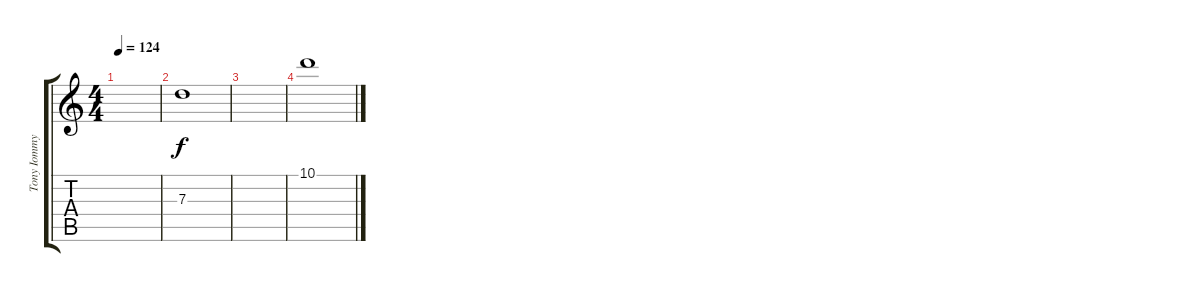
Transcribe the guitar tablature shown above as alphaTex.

\track ("Tony Iommy / 2" "Tony Iommy") {instrument distortionguitar}
\staff {score tabs}
\tuning (E4 B3 G3 D3 A2 E2) {hide}
\ts (4 4)
\tempo 124
\clef g2
\ks c
|
7.3.1 |
|
10.1.1
